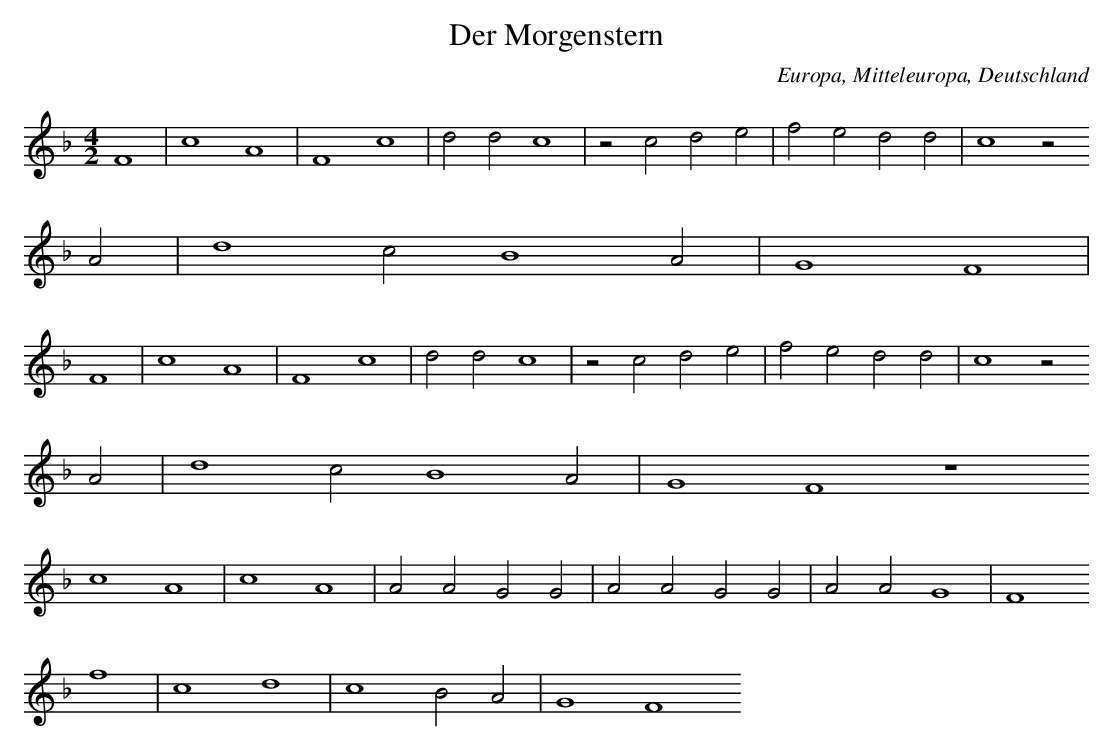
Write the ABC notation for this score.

X:1
T: Der Morgenstern
O: Europa, Mitteleuropa, Deutschland
M: 4/2
L: 1/2
K: F
F2 | c2A2 | F2c2 | ddc2 | zcde | fedd | c2z
A | d2cB2A | G2F2 |
F2 | c2A2 | F2c2 | ddc2 | zcde | fedd | c2z
A | d2cB2A | G2F2z2
c2A2 | c2A2 | AAGG | AAGG | AAG2 | F2
f2 | c2d2 | c2BA | G2F2
